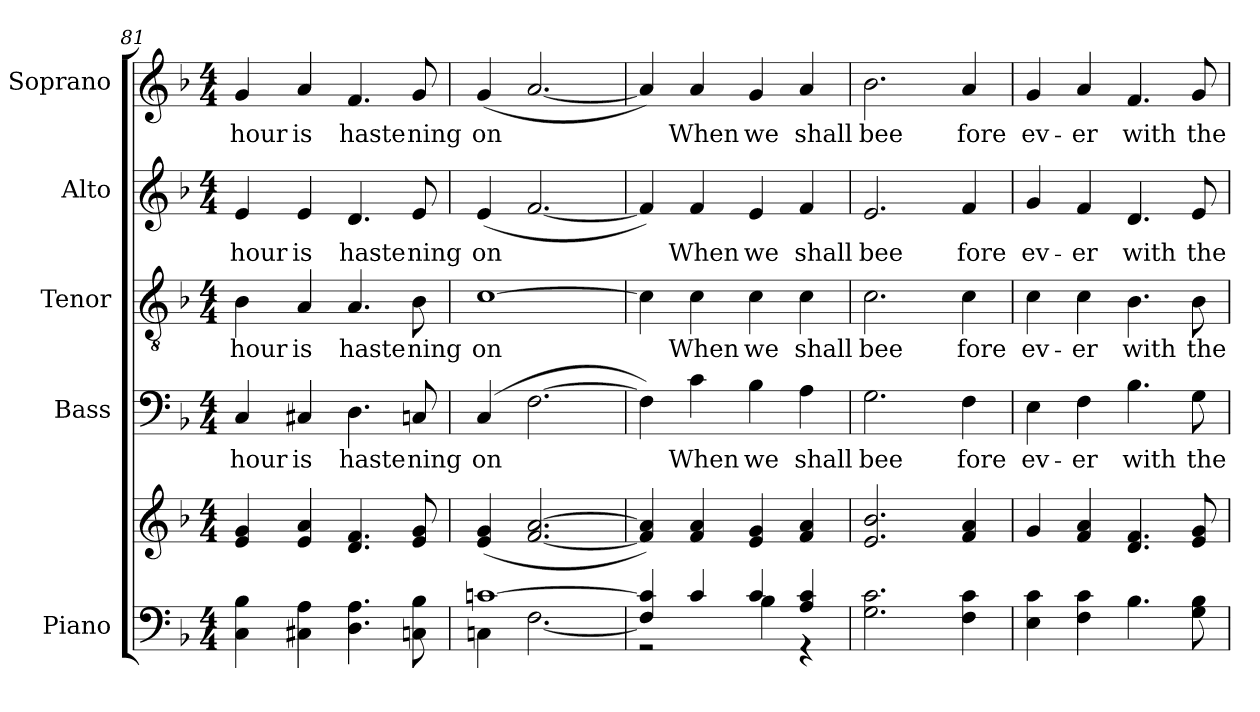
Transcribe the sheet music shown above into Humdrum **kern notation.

**kern	**kern	**kern	**text	**kern	**text	**kern	**text	**kern	**text
*part5	*part5	*part4	*part4	*part3	*part3	*part2	*part2	*part1	*part1
*staff6	*staff5	*staff4	*staff4	*staff3	*staff3	*staff2	*staff2	*staff1	*staff1
*I"Piano	*	*I"Bass	*	*I"Tenor	*	*I"Alto	*	*I"Soprano	*
*I'Pno.	*	*I'B.	*	*I'T.	*	*I'A.	*	*I'S.	*
*clefF4	*clefG2	*clefF4	*	*clefGv2	*	*clefG2	*	*clefG2	*
*	*	*	*	*ITrd7c12	*	*	*	*	*
*k[b-]	*k[b-]	*k[b-]	*	*k[b-]	*	*k[b-]	*	*k[b-]	*
*F:	*F:	*F:	*	*F:	*	*F:	*	*F:	*
*M4/4	*M4/4	*M4/4	*	*M4/4	*	*M4/4	*	*M4/4	*
=81	=81	=81	=81	=81	=81	=81	=81	=81	=81
!	!	!	!LO:LY:b:color=#000000	!	!	!	!	!	!
!	!	!	!	!	!LO:LY:b:color=#000000	!	!	!	!
!	!	!	!	!	!	!	!LO:LY:b:color=#000000	!	!
!	!	!	!	!	!	!	!	!	!LO:LY:b:color=#000000
4Ci\ 4B-i	4ei/ 4gi	4Ci/	hour	4BB-i\	hour	4ei/	hour	4gi/	hour
!	!	!	!LO:LY:b:color=#000000	!	!	!	!	!	!
!	!	!	!	!	!LO:LY:b:color=#000000	!	!	!	!
!	!	!	!	!	!	!	!LO:LY:b:color=#000000	!	!
!	!	!	!	!	!	!	!	!	!LO:LY:b:color=#000000
4C#Xi\ 4Ai	4ei/ 4ai	4C#Xi/	is	4AAi/	is	4ei/	is	4ai/	is
!	!	!	!LO:LY:b:color=#000000	!	!	!	!	!	!
!	!	!	!	!	!LO:LY:b:color=#000000	!	!	!	!
!	!	!	!	!	!	!	!LO:LY:b:color=#000000	!	!
!	!	!	!	!	!	!	!	!	!LO:LY:b:color=#000000
4.Di\ 4.Ai	4.di/ 4.fi	4.Di\	haste	4.AAi/	haste	4.di/	haste	4.fi/	haste
!	!	!	!LO:LY:b:color=#000000	!	!	!	!	!	!
!	!	!	!	!	!LO:LY:b:color=#000000	!	!	!	!
!	!	!	!	!	!	!	!LO:LY:b:color=#000000	!	!
!	!	!	!	!	!	!	!	!	!LO:LY:b:color=#000000
8Cni\ 8B-i	8ei/ 8gi	8Cni/	ning	8BB-i\	ning	8ei/	ning	8gi/	ning
=82	=82	=82	=82	=82	=82	=82	=82	=82	=82
*^	*	*	*	*	*	*	*	*	*
!	!	!	!	!LO:LY:b:color=#000000	!	!	!	!	!	!
!	!	!	!	!	!	!LO:LY:b:color=#000000	!	!	!	!
!	!	!	!	!	!	!	!	!LO:LY:b:color=#000000	!	!
!	!	!	!	!	!	!	!	!	!	!LO:LY:b:color=#000000
[>1cni	4Cni\	(4ei/ 4gi	(4Ci/	on	[>1Ci	on	(4ei/	on	(4gi/	on
.	[<2.Fi\	[<2.fi/ [>2.ai	[>2.Fi\	.	.	.	[<2.fi/	.	[<2.ai/	.
=83	=83	=83	=83	=83	=83	=83	=83	=83	=83	=83
4Fi/] 4ci]	2r	4fi/] 4ai])	4Fi\])	.	4Ci\]	.	4fi/])	.	4ai/])	.
!	!	!	!	!LO:LY:b:color=#000000	!	!	!	!	!	!
!	!	!	!	!	!	!LO:LY:b:color=#000000	!	!	!	!
!	!	!	!	!	!	!	!	!LO:LY:b:color=#000000	!	!
!	!	!	!	!	!	!	!	!	!	!LO:LY:b:color=#000000
4ci/	.	4fi/ 4ai	4ci\	When	4Ci\	When	4fi/	When	4ai/	When
!	!	!	!	!LO:LY:b:color=#000000	!	!	!	!	!	!
!	!	!	!	!	!	!LO:LY:b:color=#000000	!	!	!	!
!	!	!	!	!	!	!	!	!LO:LY:b:color=#000000	!	!
!	!	!	!	!	!	!	!	!	!	!LO:LY:b:color=#000000
4ci/	4B-i\	4ei/ 4gi	4B-i\	we	4Ci\	we	4ei/	we	4gi/	we
!	!	!	!	!LO:LY:b:color=#000000	!	!	!	!	!	!
!	!	!	!	!	!	!LO:LY:b:color=#000000	!	!	!	!
!	!	!	!	!	!	!	!	!LO:LY:b:color=#000000	!	!
!	!	!	!	!	!	!	!	!	!	!LO:LY:b:color=#000000
4Ai/ 4ci	4r	4fi/ 4ai	4Ai\	shall	4Ci\	shall	4fi/	shall	4ai/	shall
*v	*v	*	*	*	*	*	*	*	*	*
=84	=84	=84	=84	=84	=84	=84	=84	=84	=84
*^	*	*	*	*	*	*	*	*	*
!	!	!	!	!LO:LY:b:color=#000000	!	!	!	!	!	!
*v	*v	*	*	*	*	*	*	*	*	*
*^	*	*	*	*	*	*	*	*	*
!	!	!	!	!	!	!LO:LY:b:color=#000000	!	!	!	!
*v	*v	*	*	*	*	*	*	*	*	*
*^	*	*	*	*	*	*	*	*	*
!	!	!	!	!	!	!	!	!LO:LY:b:color=#000000	!	!
*v	*v	*	*	*	*	*	*	*	*	*
*^	*	*	*	*	*	*	*	*	*
!	!	!	!	!	!	!	!	!	!	!LO:LY:b:color=#000000
*v	*v	*	*	*	*	*	*	*	*	*
2.Gi\ 2.ci	2.ei/ 2.b-i	2.Gi\	bee	2.Ci\	bee	2.ei/	bee	2.b-i\	bee
!	!	!	!LO:LY:b:color=#000000	!	!	!	!	!	!
!	!	!	!	!	!LO:LY:b:color=#000000	!	!	!	!
!	!	!	!	!	!	!	!LO:LY:b:color=#000000	!	!
!	!	!	!	!	!	!	!	!	!LO:LY:b:color=#000000
4Fi\ 4ci	4fi/ 4ai	4Fi\	fore	4Ci\	fore	4fi/	fore	4ai/	fore
!!LO:PB:g=z
=85	=85	=85	=85	=85	=85	=85	=85	=85	=85
!	!	!	!LO:LY:b:color=#000000	!	!	!	!	!	!
!	!	!	!	!	!LO:LY:b:color=#000000	!	!	!	!
!	!	!	!	!	!	!	!LO:LY:b:color=#000000	!	!
!	!	!	!	!	!	!	!	!	!LO:LY:b:color=#000000
4Ei\ 4ci	4gi/	4Ei\	ev-	4Ci\	ev-	4gi/	ev-	4gi/	ev-
!	!	!	!LO:LY:b:color=#000000	!	!	!	!	!	!
!	!	!	!	!	!LO:LY:b:color=#000000	!	!	!	!
!	!	!	!	!	!	!	!LO:LY:b:color=#000000	!	!
!	!	!	!	!	!	!	!	!	!LO:LY:b:color=#000000
4Fi\ 4ci	4fi/ 4ai	4Fi\	-er	4Ci\	-er	4fi/	-er	4ai/	-er
!	!	!	!LO:LY:b:color=#000000	!	!	!	!	!	!
!	!	!	!	!	!LO:LY:b:color=#000000	!	!	!	!
!	!	!	!	!	!	!	!LO:LY:b:color=#000000	!	!
!	!	!	!	!	!	!	!	!	!LO:LY:b:color=#000000
4.B-i\	4.di/ 4.fi	4.B-i\	with	4.BB-i\	with	4.di/	with	4.fi/	with
!	!	!	!LO:LY:b:color=#000000	!	!	!	!	!	!
!	!	!	!	!	!LO:LY:b:color=#000000	!	!	!	!
!	!	!	!	!	!	!	!LO:LY:b:color=#000000	!	!
!	!	!	!	!	!	!	!	!	!LO:LY:b:color=#000000
8Gi\ 8B-i	8ei/ 8gi	8Gi\	the	8BB-i\	the	8ei/	the	8gi/	the
=	=	=	=	=	=	=	=	=	=
*-	*-	*-	*-	*-	*-	*-	*-	*-	*-
